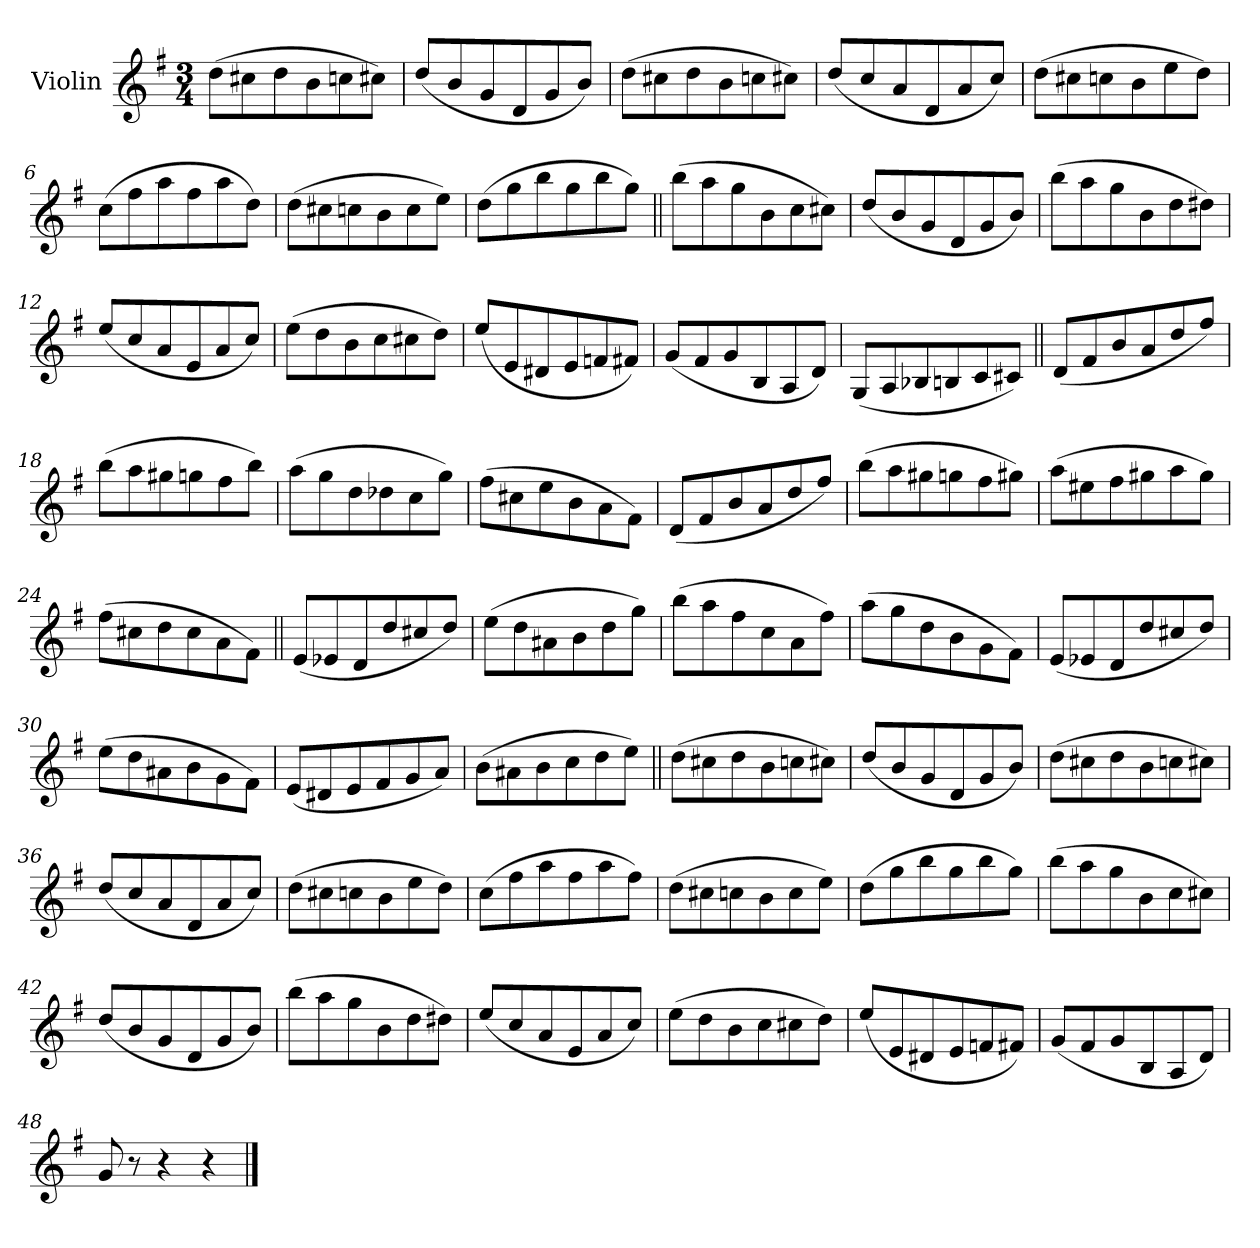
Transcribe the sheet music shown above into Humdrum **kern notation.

**kern
*part1
*staff1
*I"Violin
*I'Vln.
*clefG2
*k[f#]
*M3/4
=1
(>8dd\L
8cc#X\
8dd\
8b\
8ccn\
8cc#X\J)
=2
(<8dd/L
8b/
8g/
8d/
8g/
8b/J)
=3
(>8dd\L
8cc#X\
8dd\
8b\
8ccn\
8cc#X\J)
=4
(<8dd/L
8cc/
8a/
8d/
8a/
8cc/J)
!!LO:LB:g=z
=5
(>8dd\L
8cc#X\
8ccn\
8b\
8ee\
8dd\J)
=6
(>8cc\L
8ff#\
8aa\
8ff#\
8aa\
8dd\J)
=7
(>8dd\L
8cc#X\
8ccn\
8b\
8cc\
8ee\J)
=8
(>8dd\L
8gg\
8bb\
8gg\
8bb\
8gg\J)
!!LO:LB:g=z
=9||
(>8bb\L
8aa\
8gg\
8b\
8cc\
8cc#X\J)
=10
(<8dd/L
8b/
8g/
8d/
8g/
8b/J)
=11
(>8bb\L
8aa\
8gg\
8b\
8dd\
8dd#X\J)
=12
(<8ee/L
8cc/
8a/
8e/
8a/
8cc/J)
!!LO:LB:g=z
=13
(>8ee\L
8dd\
8b\
8cc\
8cc#X\
8dd\J)
=14
(<8ee/L
8e/
8d#X/
8e/
8fn/
8f#X/J)
=15
(<8g/L
8f#/
8g/
8B/
8A/
8d/J)
=16
(<8G/L
8A/
8B-X/
8Bn/
8c/
8c#X/J)
!!LO:LB:g=z
=17||
(<8d/L
8f#/
8b/
8a/
8dd/
8ff#/J)
=18
(>8bb\L
8aa\
8gg#X\
8ggn\
8ff#\
8bb\J)
=19
(>8aa\L
8gg\
8dd\
8dd-X\
8cc\
8gg\J)
=20
(>8ff#\L
8cc#X\
8ee\
8b\
8a\
8f#\J)
!!LO:LB:g=z
=21
(<8d/L
8f#/
8b/
8a/
8dd/
8ff#/J)
=22
(>8bb\L
8aa\
8gg#X\
8ggn\
8ff#\
8gg#X\J)
=23
(>8aa\L
8ee#X\
8ff#\
8gg#X\
8aa\
8gg#\J)
=24
(>8ff#\L
8cc#X\
8dd\
8cc#\
8a\
8f#\J)
!!LO:LB:g=z
=25||
(<8e/L
8e-X/
8d/
8dd/
8cc#X/
8dd/J)
=26
(>8ee\L
8dd\
8a#X\
8b\
8dd\
8gg\J)
=27
(>8bb\L
8aa\
8ff#\
8cc\
8a\
8ff#\J)
=28
(>8aa\L
8gg\
8dd\
8b\
8g\
8f#\J)
!!LO:LB:g=z
=29
(<8e/L
8e-X/
8d/
8dd/
8cc#X/
8dd/J)
=30
(>8ee\L
8dd\
8a#X\
8b\
8g\
8f#\J)
=31
(<8e/L
8d#X/
8e/
8f#/
8g/
8a/J)
=32
(>8b\L
8a#X\
8b\
8cc\
8dd\
8ee\J)
!!LO:PB:g=z
=33||
(>8dd\L
8cc#X\
8dd\
8b\
8ccn\
8cc#X\J)
=34
(<8dd/L
8b/
8g/
8d/
8g/
8b/J)
=35
(>8dd\L
8cc#X\
8dd\
8b\
8ccn\
8cc#X\J)
=36
(<8dd/L
8cc/
8a/
8d/
8a/
8cc/J)
!!LO:LB:g=z
=37
(>8dd\L
8cc#X\
8ccn\
8b\
8ee\
8dd\J)
=38
(>8cc\L
8ff#\
8aa\
8ff#\
8aa\
8ff#\J)
=39
(>8dd\L
8cc#X\
8ccn\
8b\
8cc\
8ee\J)
=40
(>8dd\L
8gg\
8bb\
8gg\
8bb\
8gg\J)
!!LO:LB:g=z
=41
(>8bb\L
8aa\
8gg\
8b\
8cc\
8cc#X\J)
=42
(<8dd/L
8b/
8g/
8d/
8g/
8b/J)
=43
(>8bb\L
8aa\
8gg\
8b\
8dd\
8dd#X\J)
=44
(<8ee/L
8cc/
8a/
8e/
8a/
8cc/J)
!!LO:LB:g=z
=45
(>8ee\L
8dd\
8b\
8cc\
8cc#X\
8dd\J)
=46
(<8ee/L
8e/
8d#X/
8e/
8fn/
8f#X/J)
=47
(<8g/L
8f#/
8g/
8B/
8A/
8d/J)
=48
8g/
8r
4r
4r
==
*-
